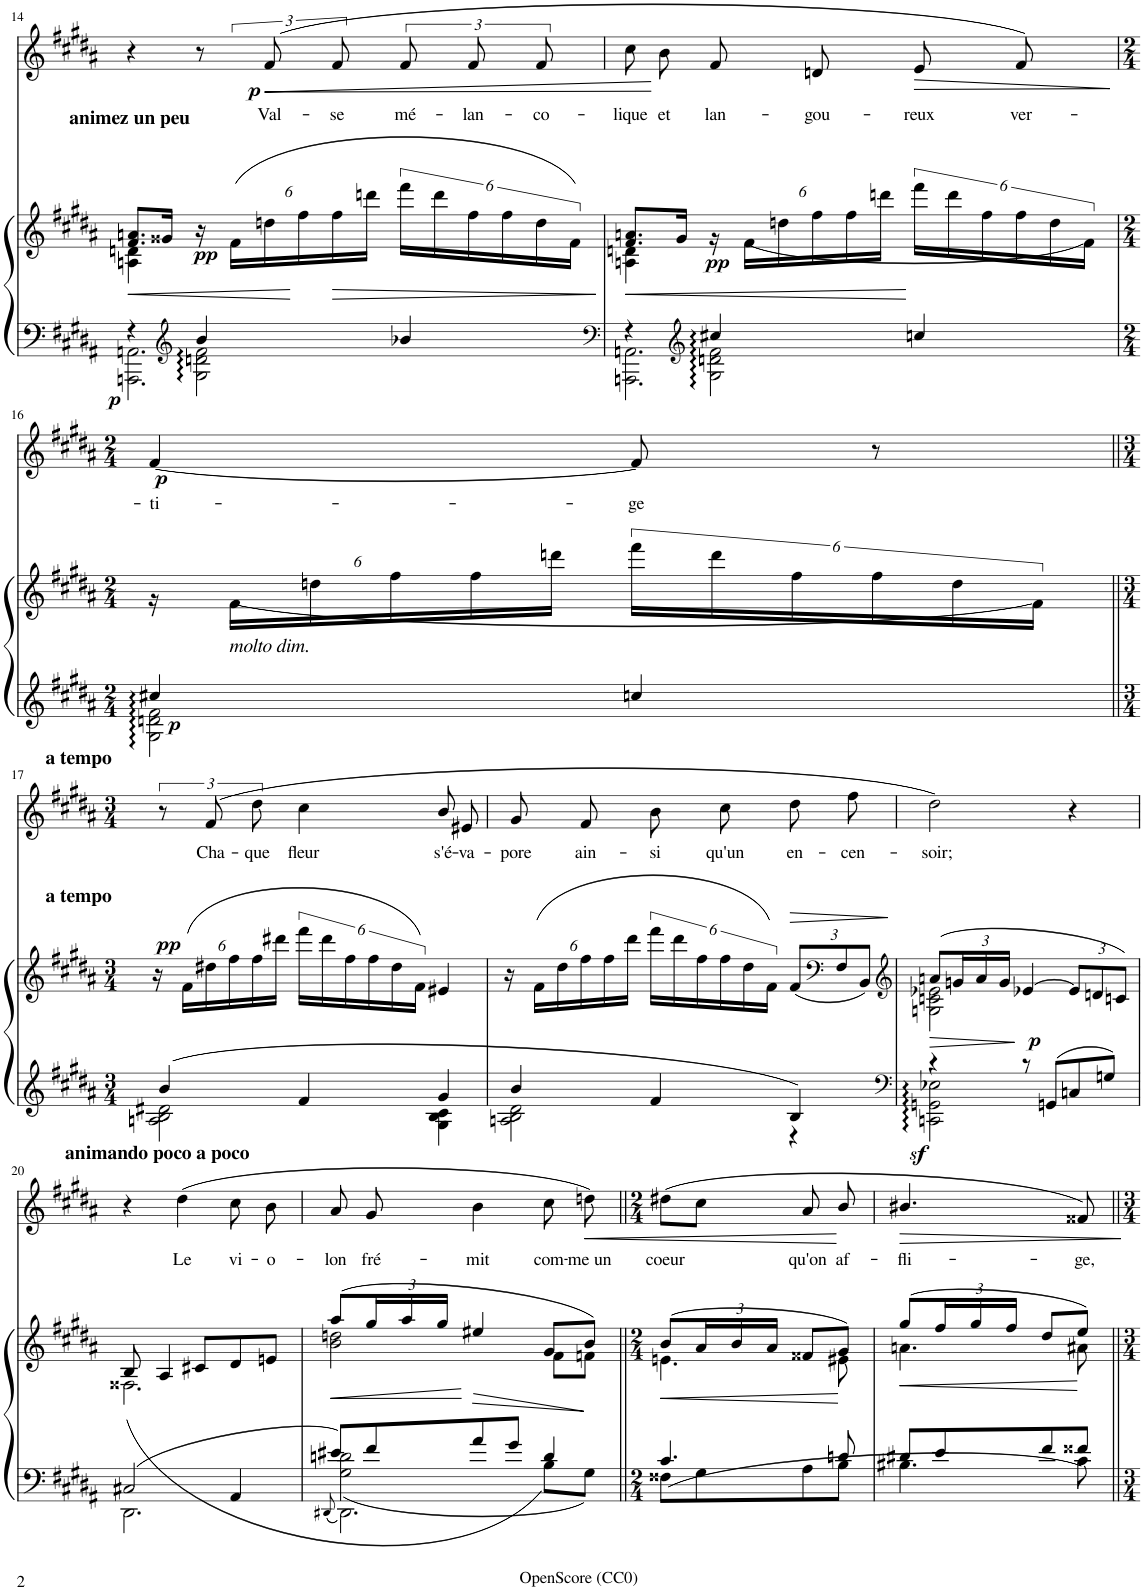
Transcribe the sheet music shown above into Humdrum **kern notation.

**kern	**kern	**dynam	**kern	**text	**dynam
*part2	*part2	*part2	*part1	*part1	*part1
*staff3	*staff2	*staff2/3	*staff1	*staff1	*staff1
*I"Piano	*	*	*I"Chant Voice	*	*
*I'Pno	*	*	*	*	*
!!LO:PB:g=z
*clefF4	*clefG2	*	*clefG2	*	*
*k[f#c#g#d#a#]	*k[f#c#g#d#a#]	*	*k[f#c#g#d#a#]	*	*
*M3/4	*M3/4	*	*M3/4	*	*
=14	=14	=14	=14	=14	=14
*^	*	*	*	*	*
*	*^	*	*	*	*	*
!	!	!	!	!	!LO:TX:b:B:t=animez un peu	!	!
!	!	!	!	!LO:HP:b	!	!	!
*	*	*	*^	*	*	*	*
!	!	!	!	!	!LO:DY:n=1:b=2	!	!	!
4r	2.AAAn\ 2.AAn\	4ryy	4An\ 4dn\	8.f#/ 8.an/L	< p	4r	.	.
.	.	.	.	16g##X/Jk	.	.	.	.
*clefG2	*	*	*	*	*	*	*	*
*	*	*	*Xbrackettup	*	*	*	*	*
!	!	!	!	!	!LO:DY:n=2:b	!	!	!
4b/	.	2G#\ 2dn\ 2f#\	24r	2ryy	pp	12r	.	.
.	.	.	(24f#\LL	.	.	.	.	.
!	!	!	!	!	!	!	!LO:LY:b	!LO:HP:b
!	!	!	!	!	!	!	!	!LO:DY:n=1:b
.	.	.	24ddn\	.	.	(12f#/	Val-	< p
.	.	.	24ff#\	.	[	.	.	.
!	!	!	!	!	!LO:HP:b	!	!LO:LY:b	!
.	.	.	24ff#\	.	>	12f#/	-se	.
.	.	.	24dddn\JJ	.	.	.	.	.
*	*	*	*brackettup	*	*	*	*	*
!	!	!	!	!	!	!	!LO:LY:b	!
4b-X/	.	.	24fff#\LL	.	.	12f#/	mé-	.
.	.	.	24ddd\	.	.	.	.	.
!	!	!	!	!	!	!	!LO:LY:b	!
.	.	.	24ff#\	.	.	12f#/	-lan-	.
.	.	.	24ff#\	.	.	.	.	.
!	!	!	!	!	!	!	!LO:LY:b	!
.	.	.	24dd\	.	.	12f#/	-co-	.
.	.	.	24f#\JJ)	.	.	.	.	.
*v	*v	*v	*	*	*	*	*	*
*	*v	*v	*	*	*	*
.	.	]	.	.	.
=15	=15	=15	=15	=15	=15
*clefF4	*	*	*	*	*
*^	*	*	*	*	*
*	*^	*	*	*	*	*
!	!	!	!	!LO:HP:b	!	!LO:LY:b	!
*	*	*	*^	*	*	*	*
4r	2.AAAn\ 2.AAn\	4ryy	8.f#/ 8.an/L	4An\ 4dn\	<	8cc#\	-lique	.
!	!	!	!	!	!	!	!LO:LY:b	!
.	.	.	.	.	.	8b\	et	[
.	.	.	16g#/Jk	.	.	.	.	.
*clefG2	*	*	*	*	*	*	*	*
*	*	*	*	*Xbrackettup	*	*	*	*
!	!	!	!	!	!LO:DY:b	!	!LO:LY:b	!
4cc#X/	.	2G#\ 2dn\ 2f#\	2ryy	24r	pp	8f#/	lan-	.
.	.	.	.	(24f#\LL	.	.	.	.
.	.	.	.	24ddn\	.	.	.	.
!	!	!	!	!	!	!	!LO:LY:b	!
.	.	.	.	24ff#\	.	8dn/	-gou-	.
.	.	.	.	24ff#\	.	.	.	.
.	.	.	.	24dddn\JJ	.	.	.	.
*	*	*	*	*brackettup	*	*	*	*
!	!	!	!	!	!	!	!LO:LY:b	!LO:HP:b
4ccn/	.	.	.	24fff#\LL	[	8e/	-reux	>
.	.	.	.	24ddd\	.	.	.	.
.	.	.	.	24ff#\	.	.	.	.
!	!	!	!	!	!	!	!LO:LY:b	!
.	.	.	.	24ff#\	.	8f#/)	ver-	.
.	.	.	.	24dd\	.	.	.	.
.	.	.	.	24f#\JJ)	.	.	.	.
*v	*v	*v	*	*	*	*	*	*
*	*v	*v	*	*	*	*
.	.	.	.	.	]
!!LO:LB:g=z
=16	=16	=16	=16	=16	=16
*M2/4	*M2/4	*	*M2/4	*	*
*^	*^	*	*	*	*
*	*	*	*Xbrackettup	*	*	*	*
!	!	!	!	!LO:DY:b=2	!	!LO:LY:b	!LO:DY:b
2G#\ 2dn\ 2f#\	4cc#X/	2ryy	24r	p	[4f#/	-ti-	p
!	!	!	!LO:TX:b:i:t=molto dim.	!	!	!	!
.	.	.	(24f#\LL	.	.	.	.
.	.	.	24ddn\	.	.	.	.
.	.	.	24ff#\	.	.	.	.
.	.	.	24ff#\	.	.	.	.
.	.	.	24dddn\JJ	.	.	.	.
*	*	*	*brackettup	*	*	*	*
!	!	!	!	!	!	!LO:LY:b	!
.	4ccn/	.	24fff#\LL	.	8f#/]	-ge	.
.	.	.	24ddd\	.	.	.	.
.	.	.	24ff#\	.	.	.	.
.	.	.	24ff#\	.	8r	.	.
.	.	.	24dd\	.	.	.	.
.	.	.	24f#\JJ)	.	.	.	.
*	*	*v	*v	*	*	*	*
!!LO:LB:g=z
=17||	=17||	=17||	=17||	=17||	=17||	=17||
*M3/4	*	*M3/4	*	*M3/4	*	*
*	*	*Xbrackettup	*	*	*	*
*	*	*^	*	*	*	*
!	!	!	!	!	!LO:TX:b:B:t=a tempo	!	!
!	!	!	!	!	!LO:TX:a:B:t=a tempo	!	!
!	!	!	!	!LO:DY:a	!	!	!
*	*	*v	*v	*	*	*	*
4b/	2An\ 2B\ 2d#X\	24r	pp	12r	.	.
.	.	(24f#\LL	.	.	.	.
!	!	!	!	!	!LO:LY:b	!
.	.	24dd#X\	.	(12f#/	Cha-	.
.	.	24ff#\	.	.	.	.
!	!	!	!	!	!LO:LY:b	!
.	.	24ff#\	.	12dd#\	-que	.
.	.	24ddd#X\JJ	.	.	.	.
*	*	*brackettup	*	*	*	*
!	!	!	!	!	!LO:LY:b	!
4f#/	.	24fff#\LL	.	4cc#\	fleur	.
.	.	24ddd#\	.	.	.	.
.	.	24ff#\	.	.	.	.
.	.	24ff#\	.	.	.	.
.	.	24dd#\	.	.	.	.
.	.	24f#\JJ)	.	.	.	.
!	!	!	!	!	!LO:LY:b	!
4g#/	4G#\ 4B\ 4c#\	4e#X/	.	8b/	s'é-	.
!	!	!	!	!	!LO:LY:b	!
.	.	.	.	8e#X/	-va-	.
=18	=18	=18	=18	=18	=18	=18
*	*	*Xbrackettup	*	*	*	*
!	!	!	!	!	!LO:LY:b	!
4b/	2An\ 2B\ 2d#\	24r	.	8g#/	-pore	.
.	.	(24f#\LL	.	.	.	.
.	.	24dd#\	.	.	.	.
!	!	!	!	!	!LO:LY:b	!
.	.	24ff#\	.	8f#/	ain-	.
.	.	24ff#\	.	.	.	.
.	.	24ddd#\JJ	.	.	.	.
*	*	*brackettup	*	*	*	*
!	!	!	!	!	!LO:LY:b	!
4f#/	.	24fff#\LL	.	8b\	-si	.
.	.	24ddd#\	.	.	.	.
.	.	24ff#\	.	.	.	.
!	!	!	!	!	!LO:LY:b	!
.	.	24ff#\	.	8cc#\	qu'un	.
.	.	24dd#\	.	.	.	.
.	.	24f#\JJ)	.	.	.	.
*	*	*Xbrackettup	*	*	*	*
!	!	!	!LO:HP:b	!	!LO:LY:b	!
4B/	4r	(12f#/L	>	8dd#\	en-	.
*	*	*clefF4	*	*	*	*
.	.	12F#/	.	.	.	.
!	!	!	!	!	!LO:LY:b	!
.	.	.	.	8ff#\	-cen-	.
.	.	12BB/J)	.	.	.	.
*v	*v	*	*	*	*	*
.	.	]	.	.	.
=19	=19	=19	=19	=19	=19
*clefF4	*clefG2	*	*	*	*
*^	*	*	*	*	*
!	!	!	!LO:HP:b	!	!LO:LY:b	!
*	*	*^	*	*	*	*
!	!	!	!	!LO:DY:n=1:b=2	!	!	!
4r	2CCn\ 2GGn\ 2E-X\	(8an/L	2Gn\ 2cn\ 2e-X\	> sf	2dd#\)	-soir;	.
.	.	24gn/L	.	.	.	.	.
.	.	24a/	.	.	.	.	.
.	.	24g/JJ	.	.	.	.	.
!	!	!	!	!LO:DY:n=2:b	!	!	!
8r	.	[4e-X/	.	] p	.	.	.
8GGn/L	.	.	.	.	.	.	.
8Cn/	4ryy	12e-/L]	4ryy	.	4r	.	.
.	.	12dn/	.	.	.	.	.
8Gn/J	.	.	.	.	.	.	.
.	.	12cn/J)	.	.	.	.	.
!!LO:LB:g=z
=20	=20	=20	=20	=20	=20	=20	=20
!	!	!	!	!	!LO:TX:a:B:t=animando poco a poco	!	!
2C#X/	2.DD#\	8B/	(2.F##X\	.	4r	.	.
.	.	4A#/	.	.	.	.	.
!	!	!	!	!	!	!LO:LY:b	!
.	.	.	.	.	(4dd#\	Le	.
.	.	8c#X/L	.	.	.	.	.
!	!	!	!	!	!	!LO:LY:b	!
4AA#/	.	8d#/	.	.	8cc#\	vi-	.
!	!	!	!	!	!	!LO:LY:b	!
.	.	8en/J	.	.	8b\	-o-	.
=21	=21	=21	=21	=21	=21	=21	=21
*	*^	*	*	*	*	*	*
.	.	8qDD#X/	.	.	.	.	.	.
!	!	!	!	!	!LO:HP:b	!	!LO:LY:b	!
8e#X/L	2G#\ 2dn\	2.DD#\	(8aa#/L	2b\ 2ddn\	<	8a#/	-lon	.
!	!	!	!	!	!	!	!LO:LY:b	!
8f#/	.	.	24gg#/L	.	.	8g#/	fré-	.
.	.	.	24aa#/	.	.	.	.	.
.	.	.	24gg#/JJ	.	.	.	.	.
!	!	!	!	!	!LO:HP:n=1:b	!	!LO:LY:b	!
8a#/	.	.	4ee#X/	.	[ >	4b\	-mit	.
8g#/J	.	.	.	.	.	.	.	.
!	!	!	!	!	!	!	!LO:LY:b	!
4d/	8B\L)	.	8g#/L	8f#\L	.	8cc#\	com-	.
!	!	!	!	!	!	!	!LO:LY:b	!LO:HP:b
.	8G#\J	.	8b/J)	8fn\J	.	8ddn\)	-me un	<
*v	*v	*v	*	*	*	*	*	*
*	*v	*v	*	*	*	*
.	.	]	.	.	.
=22||	=22||	=22||	=22||	=22||	=22||
*M2/4	*M2/4	*	*M2/4	*	*
*^	*	*	*	*	*
!	!	!	!LO:HP:b	!	!LO:LY:b	!
*	*	*^	*	*	*	*
4.c#/	8F##X\L	(8b/L	4.en\	<	(8dd#X\L	coeur	.
.	8G#\	24a#/L	.	.	8cc#\J	.	.
.	.	24b/	.	.	.	.	.
.	.	24a#/JJ	.	.	.	.	.
!	!	!	!	!	!	!LO:LY:b	!
.	8A#\	8f##X/L	.	.	8a#/	qu'on	.
!	!	!	!	!	!	!LO:LY:b	!
8dn/	8B\J	8g#/J)	8e#X\	[	8b/	af-	.
*v	*v	*	*	*	*	*	*
*	*v	*v	*	*	*	*
.	.	.	.	.	[
=23	=23	=23	=23	=23	=23
*^	*	*	*	*	*
!	!	!	!LO:HP:b	!	!LO:LY:b	!LO:HP:b
*	*	*^	*	*	*	*
8d#X/L	4.B#X\	(8gg#/L	4.an\	<	4.b#X/	-fli-	>
8e/	.	24ff#/L	.	.	.	.	.
.	.	24gg#/	.	.	.	.	.
.	.	24ff#/JJ	.	.	.	.	.
8f#/	.	8dd#/L	.	.	.	.	.
!	!	!	!	!	!	!LO:LY:b	!
8f##X/J	8c#\	8ee/J)	8a#X\	[	8f##X/)	-ge,	.
*v	*v	*	*	*	*	*	*
*	*v	*v	*	*	*	*
.	.	.	.	.	]
=||	=||	=||	=||	=||	=||
*-	*-	*-	*-	*-	*-
